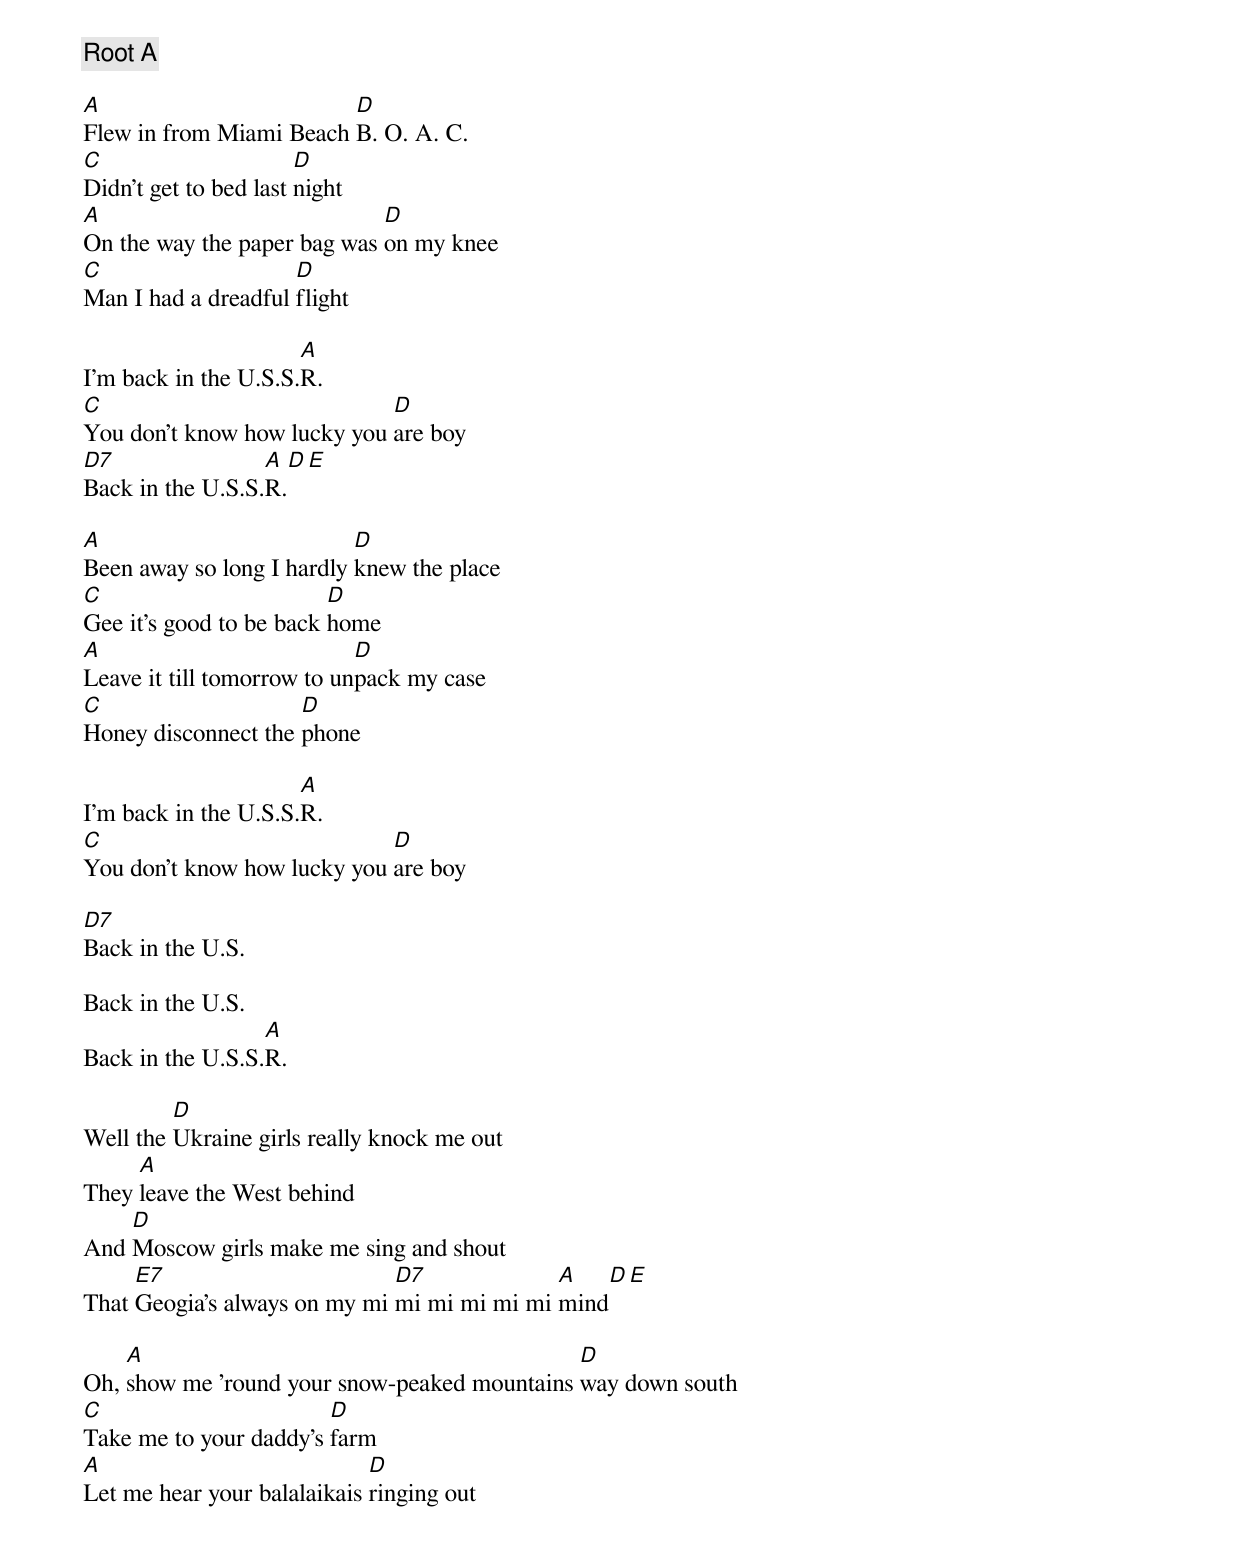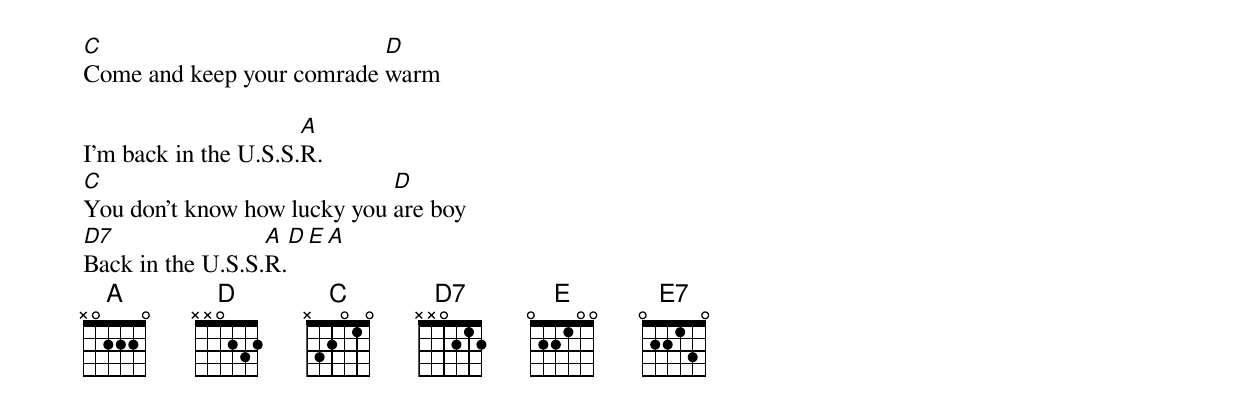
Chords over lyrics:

[Root] A

A                        D
Flew in from Miami Beach B. O. A. C.
C                      D
Didn't get to bed last night
A                            D
On the way the paper bag was on my knee
C                    D
Man I had a dreadful flight

                      A
I'm back in the U.S.S.R.
C                            D
You don't know how lucky you are boy
D7                A  D E
Back in the U.S.S.R.

A                          D
Been away so long I hardly knew the place
C                        D
Gee it's good to be back home
A                           D
Leave it till tomorrow to unpack my case
C                    D
Honey disconnect the phone

                      A
I'm back in the U.S.S.R.
C                            D
You don't know how lucky you are boy

D7
Back in the U.S.

Back in the U.S.
                  A
Back in the U.S.S.R.

         D
Well the Ukraine girls really knock me out
     A
They leave the West behind
    D
And Moscow girls make me sing and shout
     E7                       D7             A    D E
That Geogia's always on my mi mi mi mi mi mi mind

    A                                         D
Oh, show me 'round your snow-peaked mountains way down south
C                       D
Take me to your daddy's farm
A                            D
Let me hear your balalaikais ringing out
C                          D
Come and keep your comrade warm

                      A
I'm back in the U.S.S.R.
C                            D
You don't know how lucky you are boy
D7                A   D E   A
Back in the U.S.S.R.
